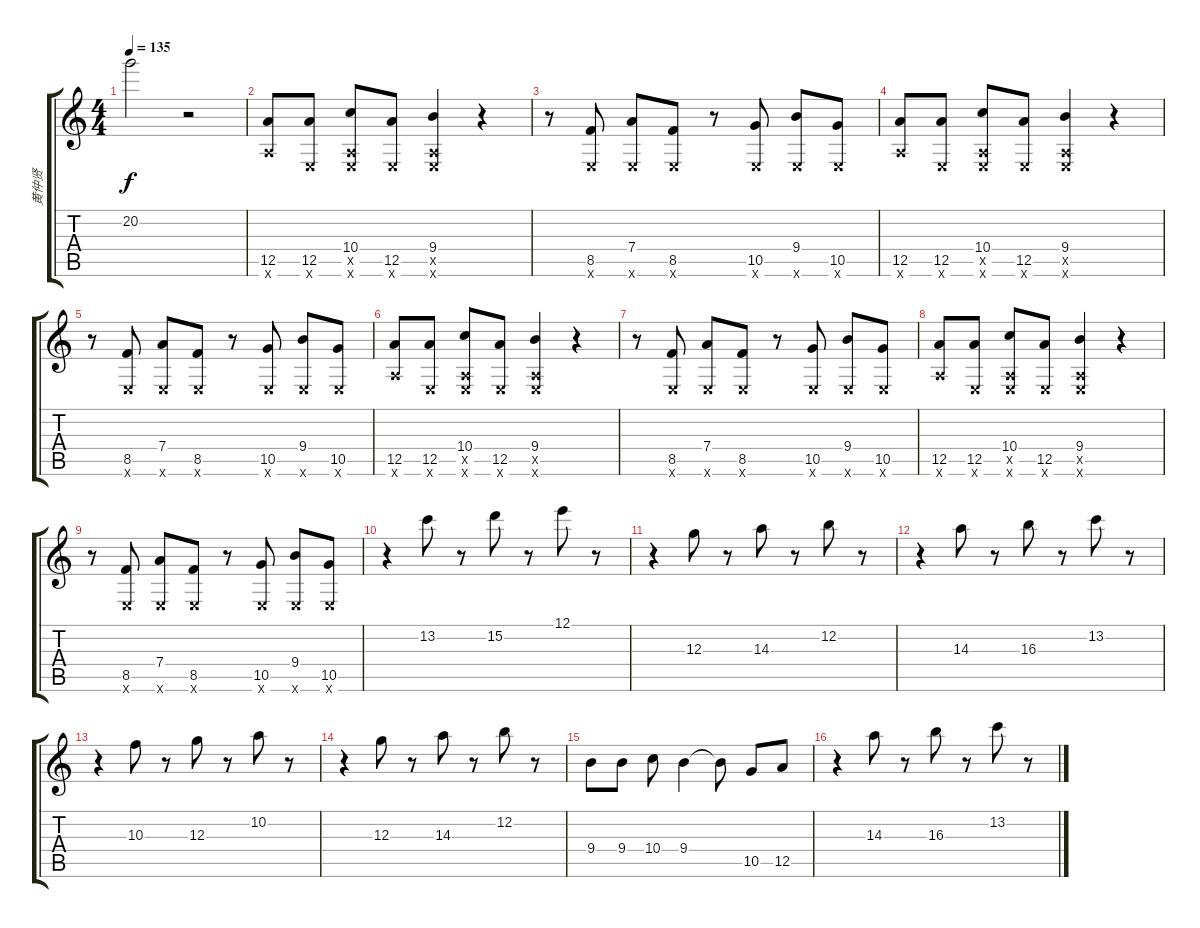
\track ("黄仲贤" "黄仲贤") {instrument overdrivenguitar}
\staff {score tabs}
\tuning (E4 B3 G3 D3 A2 E2) {hide}
\ts (4 4)
\tempo 135
\clef g2
\ks c
20.2{t}.2{dy f} r.2 |
(12.5 5.6{x}).8{volume 11} (12.5 0.6{x}).8 (10.4 0.5{x} 0.6{x}).8 (12.5 0.6{x}).8 (9.4 0.5{x} 0.6{x}).4 r.4 |
r.8 (8.5 0.6{x}).8 (7.4 0.6{x}).8 (8.5 0.6{x}).8 r.8 (10.5 0.6{x}).8 (9.4 0.6{x}).8 (10.5 0.6{x}).8 |
(12.5 5.6{x}).8{volume 11} (12.5 0.6{x}).8 (10.4 0.5{x} 0.6{x}).8 (12.5 0.6{x}).8 (9.4 0.5{x} 0.6{x}).4 r.4 |
r.8 (8.5 0.6{x}).8 (7.4 0.6{x}).8 (8.5 0.6{x}).8 r.8 (10.5 0.6{x}).8 (9.4 0.6{x}).8 (10.5 0.6{x}).8 |
(12.5 5.6{x}).8{volume 11} (12.5 0.6{x}).8 (10.4 0.5{x} 0.6{x}).8 (12.5 0.6{x}).8 (9.4 0.5{x} 0.6{x}).4 r.4 |
r.8 (8.5 0.6{x}).8 (7.4 0.6{x}).8 (8.5 0.6{x}).8 r.8 (10.5 0.6{x}).8 (9.4 0.6{x}).8 (10.5 0.6{x}).8 |
(12.5 5.6{x}).8{volume 11} (12.5 0.6{x}).8 (10.4 0.5{x} 0.6{x}).8 (12.5 0.6{x}).8 (9.4 0.5{x} 0.6{x}).4 r.4 |
r.8 (8.5 0.6{x}).8 (7.4 0.6{x}).8 (8.5 0.6{x}).8 r.8 (10.5 0.6{x}).8 (9.4 0.6{x}).8 (10.5 0.6{x}).8 |
r.4 13.2.8 r.8 15.2.8 r.8 12.1.8 r.8 |
r.4 12.3.8 r.8 14.3.8 r.8 12.2.8 r.8 |
r.4 14.3.8 r.8 16.3.8 r.8 13.2.8 r.8 |
r.4 10.3.8 r.8 12.3.8 r.8 10.2.8 r.8 |
r.4 12.3.8 r.8 14.3.8 r.8 12.2.8 r.8 |
9.4.8 9.4.8 10.4.8 9.4.4 9.4{t}.8 10.5.8 12.5.8 |
r.4 14.3.8 r.8 16.3.8 r.8 13.2.8 r.8
